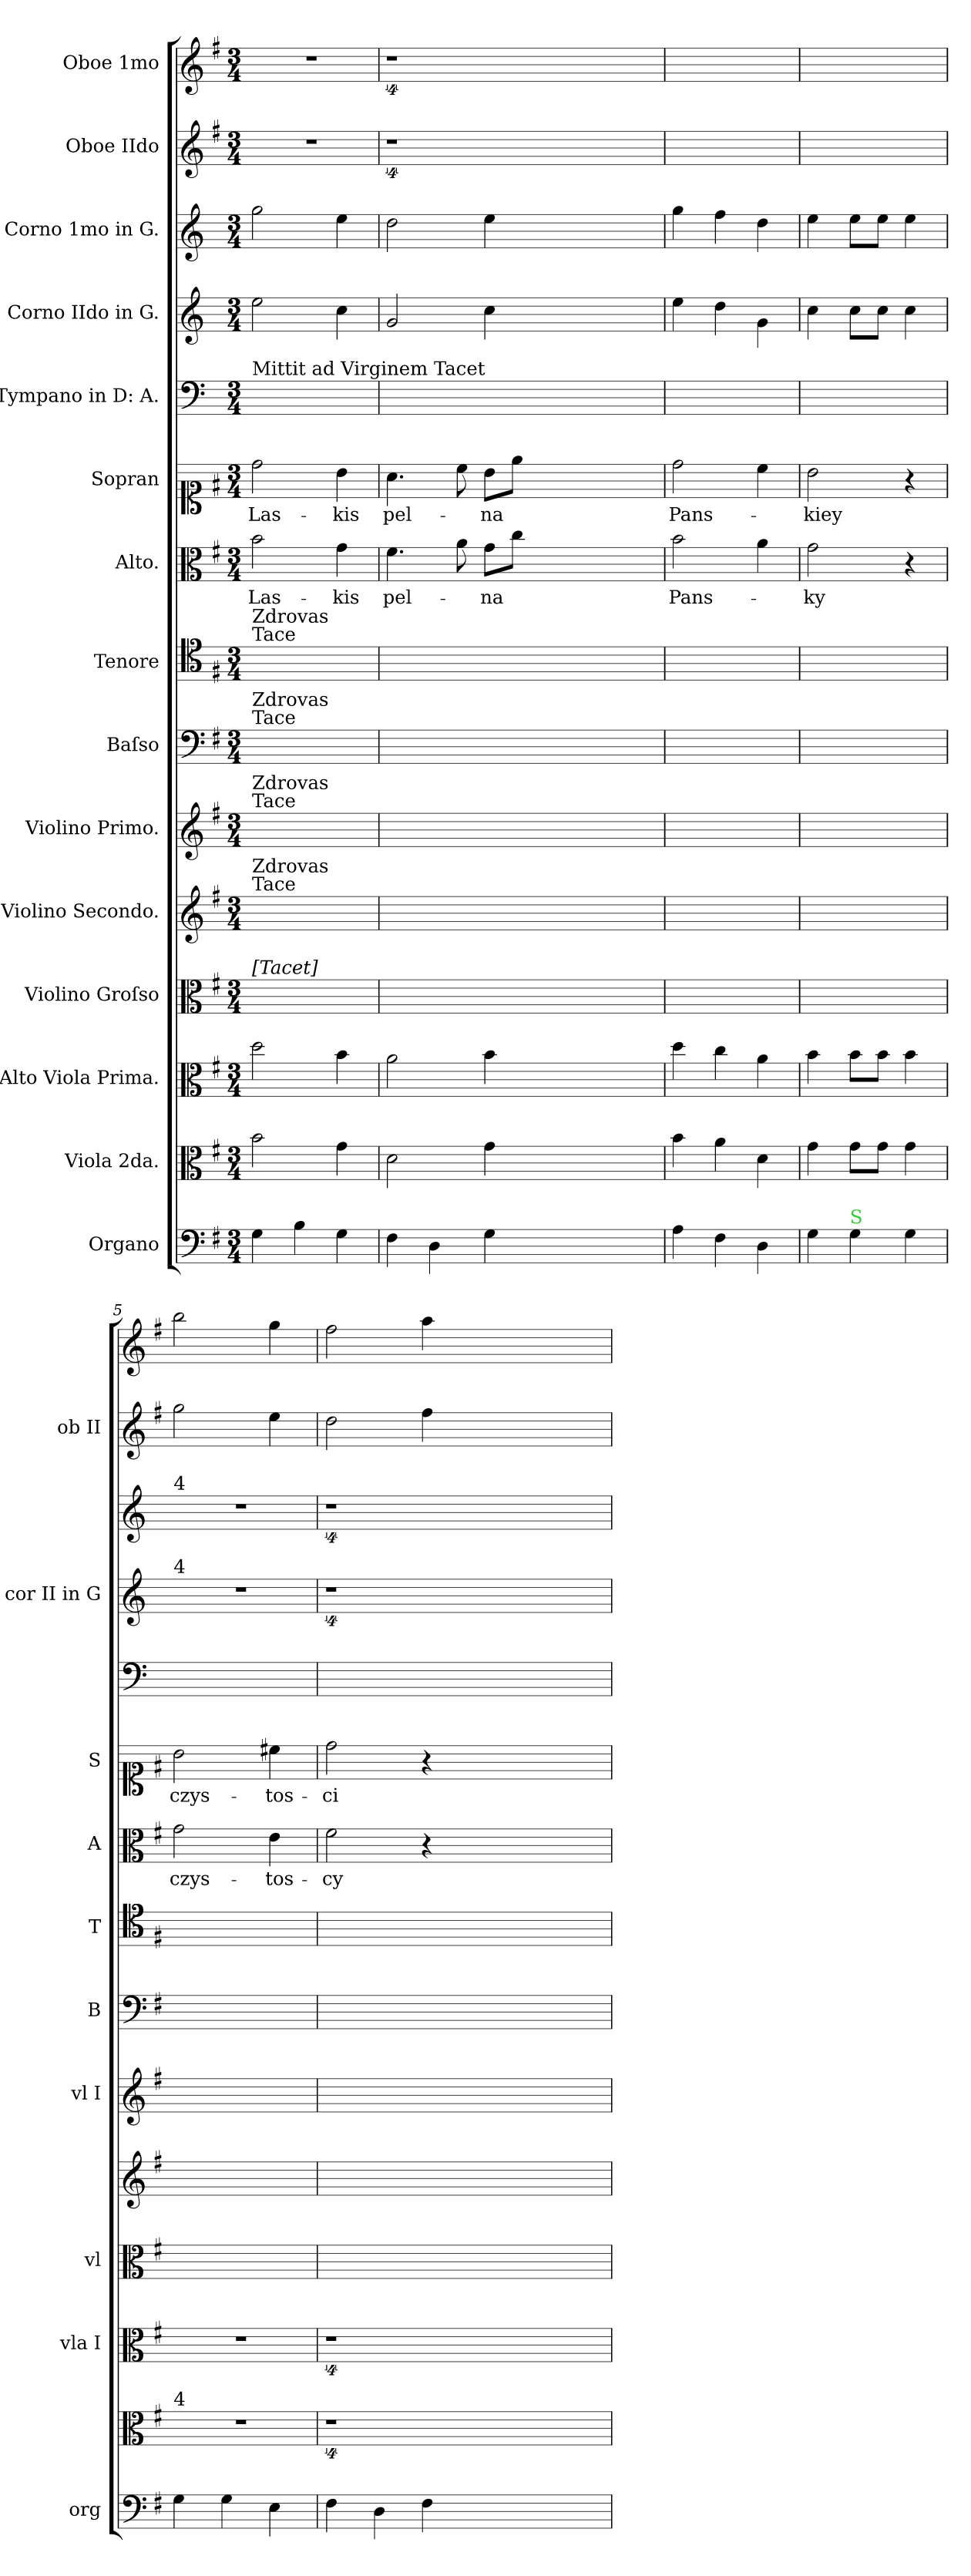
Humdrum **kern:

**kern	**kern	**kern	**kern	**kern	**kern	**kern	**kern	**kern	**text	**kern	**text	**kern	**kern	**kern	**kern	**kern
*part15	*part14	*part13	*part12	*part11	*part10	*part9	*part8	*part7	*part7	*part6	*part6	*part5	*part4	*part3	*part2	*part1
*staff15	*staff14	*staff13	*staff12	*staff11	*staff10	*staff9	*staff8	*staff7	*staff7	*staff6	*staff6	*staff5	*staff4	*staff3	*staff2	*staff1
*I"Organo	*I"Viola 2da.	*I"Alto Viola Prima.	*I"Violino Groſso	*I"Violino Secondo.	*I"Violino Primo.	*I"Baſso	*I"Tenore	*I"Alto.	*	*I"Sopran	*	*I"Tympano in D: A.	*I"Corno IIdo in G.	*I"Corno 1mo in G.	*I"Oboe IIdo	*I"Oboe 1mo
*I'org	*	*I'vla I	*I'vl	*	*I'vl I	*I'B	*I'T	*I'A	*	*I'S	*	*	*I'cor II in G	*	*I'ob II	*
*clefF4	*clefC3	*clefC3	*clefC3	*clefG2	*clefG2	*clefF4	*clefC4	*clefC3	*	*clefC1	*	*clefF4	*clefG2	*clefG2	*clefG2	*clefG2
*	*	*	*	*	*	*	*	*	*	*	*	*	*ITrd3c5	*ITrd3c5	*	*
*k[f#]	*k[f#]	*k[f#]	*k[f#]	*k[f#]	*k[f#]	*k[f#]	*k[f#]	*k[f#]	*	*k[f#]	*	*k[]	*k[f#]	*k[f#]	*k[f#]	*k[f#]
*G:	*G:	*G:	*G:	*G:	*G:	*G:	*G:	*G:	*	*G:	*	*	*G:	*G:	*G:	*G:
*M3/4	*M3/4	*M3/4	*M3/4	*M3/4	*M3/4	*M3/4	*M3/4	*M3/4	*	*M3/4	*	*M3/4	*M3/4	*M3/4	*M3/4	*M3/4
=1	=1	=1	=1	=1	=1	=1	=1	=1	=1	=1	=1	=1	=1	=1	=1	=1
!	!	!	!	!	!	!	!	!	!	!	!	!LO:TX:a:t=Mittit ad Virginem Tacet	!	!	!	!
!	!	!	!	!	!	!	!LO:TX:a:t=Zdrovas\nTace	!	!	!	!	!	!	!	!	!
!	!	!	!	!	!	!LO:TX:a:t=Zdrovas\nTace	!	!	!	!	!	!	!	!	!	!
!	!	!	!	!	!LO:TX:a:t=Zdrovas \nTace	!	!	!	!	!	!	!	!	!	!	!
!	!	!	!	!LO:TX:a:t=Zdrovas \nTace	!	!	!	!	!	!	!	!	!	!	!	!
!	!	!	!LO:TX:a:t=[Tacet]	!	!	!	!	!	!	!	!	!	!	!	!	!
4G\	2b\	2dd\	2.ryy	2.ryy	2.ryy	2.ryy	2.ryy	2b\	Las-	2dd\	Las-	2.ryy	2b\	2dd\	2.r	2.r
4B\	.	.	.	.	.	.	.	.	.	.	.	.	.	.	.	.
4G\	4g\	4b\	.	.	.	.	.	4g\	-kis	4b\	-kis	.	4g\	4b\	.	.
=2	=2	=2	=2	=2	=2	=2	=2	=2	=2	=2	=2	=2	=2	=2	=2	=2
4F#\	2d\	2a\	2.ryy	2.ryy	2.ryy	2.ryy	2.ryy	4.f#\	pel-	4.a\	pel-	2.ryy	2d/	2a\	4%9r	4%9r
4D\	.	.	.	.	.	.	.	.	.	.	.	.	.	.	.	.
.	.	.	.	.	.	.	.	8a\	.	8cc\	.	.	.	.	.	.
4G\	4g\	4b\	.	.	.	.	.	8g\L	na	8b\L	na	.	4g\	4b\	.	.
.	.	.	.	.	.	.	.	8cc\J	.	8ee\J	.	.	.	.	.	.
1.ryy	1.ryy	1.ryy	1.ryy	1.ryy	1.ryy	1.ryy	1.ryy	1.ryy	.	1.ryy	.	1.ryy	1.ryy	1.ryy	.	.
=3	=3	=3	=3	=3	=3	=3	=3	=3	=3	=3	=3	=3	=3	=3	=3	=3
4A\	4b\	4dd\	2.ryy	2.ryy	2.ryy	2.ryy	2.ryy	2b\	Pans-	2dd\	Pans-	2.ryy	4b\	4dd\	2.ryy	2.ryy
4F#\	4a\	4cc\	.	.	.	.	.	.	.	.	.	.	4a\	4cc\	.	.
4D\	4d\	4a\	.	.	.	.	.	4a\	.	4cc\	.	.	4d\	4a\	.	.
=4	=4	=4	=4	=4	=4	=4	=4	=4	=4	=4	=4	=4	=4	=4	=4	=4
4G\	4g\	4b\	2.ryy	2.ryy	2.ryy	2.ryy	2.ryy	2g\	-ky	2b\	-kiey	2.ryy	4g\	4b\	2.ryy	2.ryy
!LO:TX:a:color=limegreen:t=S	!	!	!	!	!	!	!	!	!	!	!	!	!	!	!	!
4G\	8g\L	8b\L	.	.	.	.	.	.	.	.	.	.	8g\L	8b\L	.	.
.	8g\J	8b\J	.	.	.	.	.	.	.	.	.	.	8g\J	8b\J	.	.
4G\	4g\	4b\	.	.	.	.	.	4r	.	4r	.	.	4g\	4b\	.	.
=5	=5	=5	=5	=5	=5	=5	=5	=5	=5	=5	=5	=5	=5	=5	=5	=5
!	!	!	!	!	!	!	!	!	!	!	!	!	!	!LO:TX:a:t=4	!	!
!	!	!	!	!	!	!	!	!	!	!	!	!	!LO:TX:a:t=4	!	!	!
!	!LO:TX:a:t=4	!	!	!	!	!	!	!	!	!	!	!	!	!	!	!
4G\	2.r	2.r	2.ryy	2.ryy	2.ryy	2.ryy	2.ryy	2g\	czys-	2b\	czys-	2.ryy	2.r	2.r	2gg\	2bb\
4G\	.	.	.	.	.	.	.	.	.	.	.	.	.	.	.	.
4E\	.	.	.	.	.	.	.	4e\	-tos-	4cc#X\	-tos-	.	.	.	4ee\	4gg\
=6	=6	=6	=6	=6	=6	=6	=6	=6	=6	=6	=6	=6	=6	=6	=6	=6
4F#\	4%9r	4%9r	2.ryy	2.ryy	2.ryy	2.ryy	2.ryy	2f#\	-cy	2dd\	-ci	2.ryy	4%9r	4%9r	2dd\	2ff#\
4D\	.	.	.	.	.	.	.	.	.	.	.	.	.	.	.	.
4F#\	.	.	.	.	.	.	.	4r	.	4r	.	.	.	.	4ff#\	4aa\
1.ryy	.	.	1.ryy	1.ryy	1.ryy	1.ryy	1.ryy	1.ryy	.	1.ryy	.	1.ryy	.	.	1.ryy	1.ryy
=	=	=	=	=	=	=	=	=	=	=	=	=	=	=	=	=
*-	*-	*-	*-	*-	*-	*-	*-	*-	*-	*-	*-	*-	*-	*-	*-	*-
